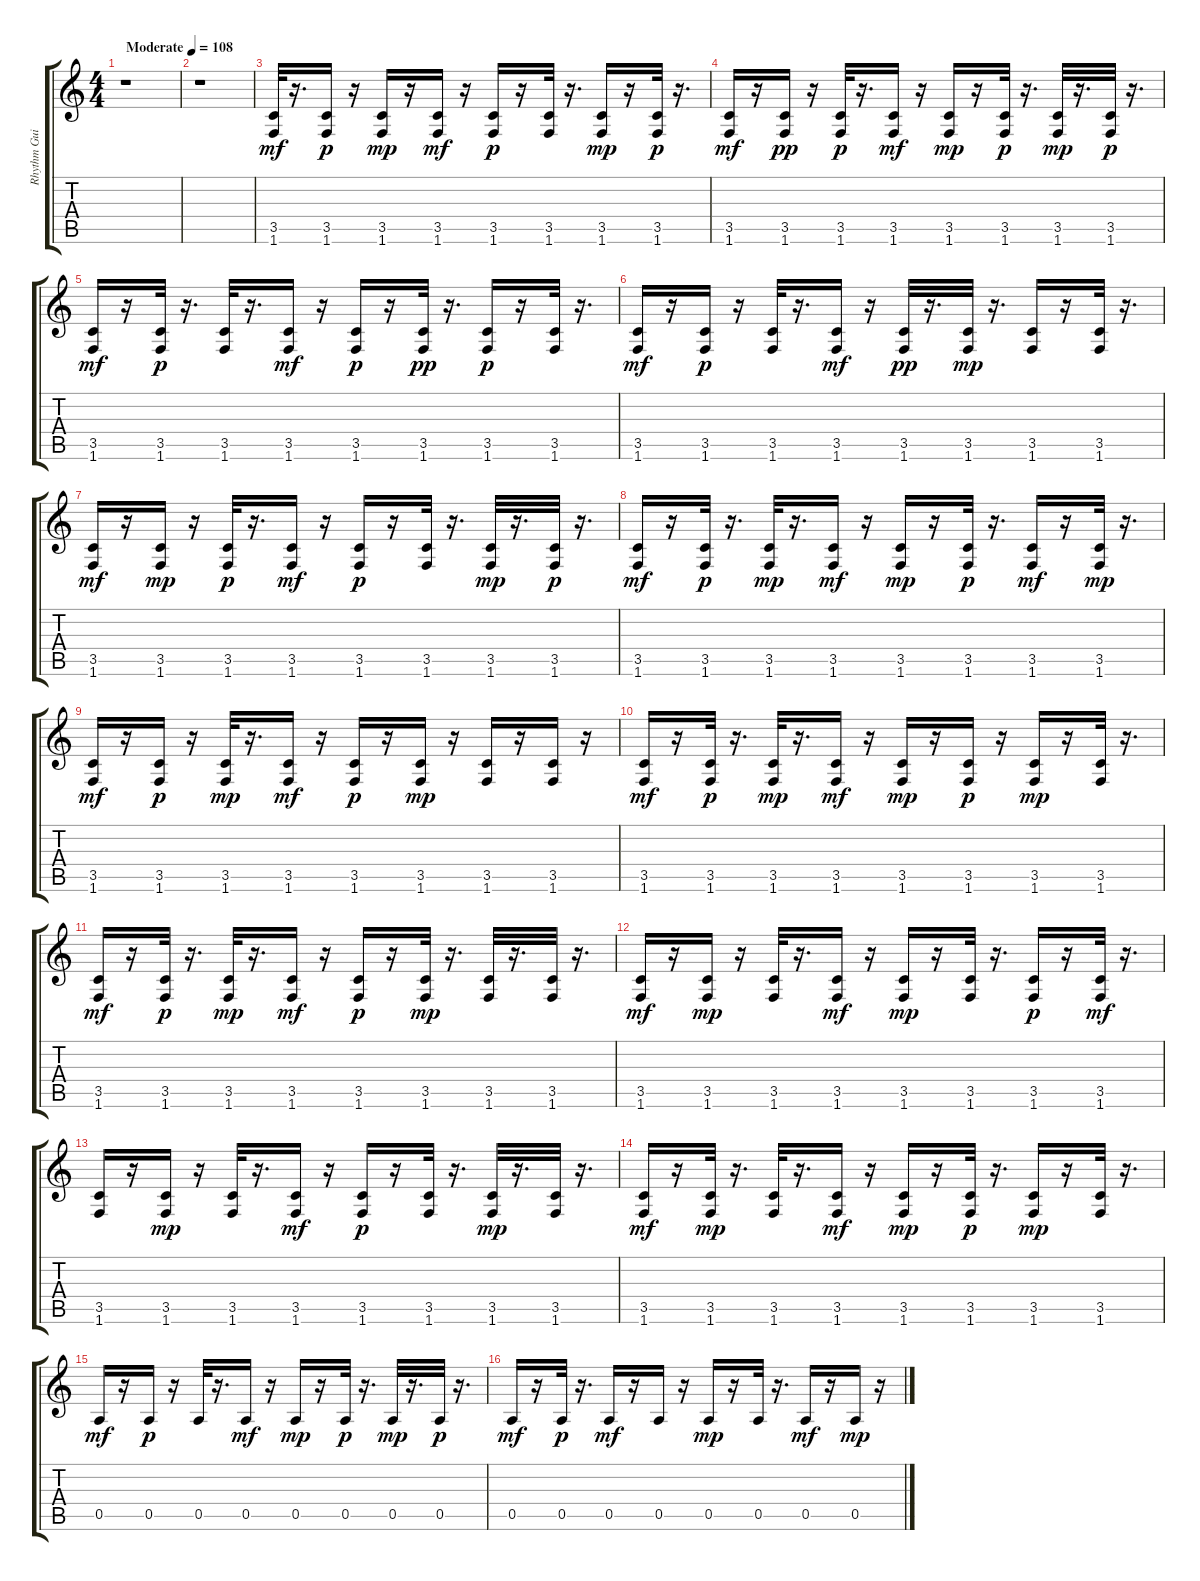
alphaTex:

\track ("Rhythm Guitar" "Rhythm Gui") {instrument electricguitarclean}
\staff {score tabs}
\tuning (E4 B3 G3 D3 A2 E2) {hide}
\ts (4 4)
\tempo (108 "Moderate")
\clef g2
\ks c
r.1{dy mf instrument electricguitarclean} |
r.1 |
(3.5 1.6).32 r.16{d} (3.5 1.6).16{dy p} r.16 (3.5 1.6).16{dy mp} r.16 (3.5 1.6).16{dy mf} r.16 (3.5 1.6).16{dy p} r.16 (3.5 1.6).32 r.16{d} (3.5 1.6).16{dy mp} r.16 (3.5 1.6).32{dy p} r.16{d} |
(3.5 1.6).16{dy mf} r.16 (3.5 1.6).16{dy pp} r.16 (3.5 1.6).32{dy p} r.16{d} (3.5 1.6).16{dy mf} r.16 (3.5 1.6).16{dy mp} r.16 (3.5 1.6).32{dy p} r.16{d} (3.5 1.6).32{dy mp} r.16{d} (3.5 1.6).32{dy p} r.16{d} |
(3.5 1.6).16{dy mf} r.16 (3.5 1.6).32{dy p} r.16{d} (3.5 1.6).32 r.16{d} (3.5 1.6).16{dy mf} r.16 (3.5 1.6).16{dy p} r.16 (3.5 1.6).32{dy pp} r.16{d} (3.5 1.6).16{dy p} r.16 (3.5 1.6).32 r.16{d} |
(3.5 1.6).16{dy mf} r.16 (3.5 1.6).16{dy p} r.16 (3.5 1.6).32 r.16{d} (3.5 1.6).16{dy mf} r.16 (3.5 1.6).32{dy pp} r.16{d} (3.5 1.6).32{dy mp} r.16{d} (3.5 1.6).16 r.16 (3.5 1.6).32 r.16{d} |
(3.5 1.6).16{dy mf} r.16 (3.5 1.6).16{dy mp} r.16 (3.5 1.6).32{dy p} r.16{d} (3.5 1.6).16{dy mf} r.16 (3.5 1.6).16{dy p} r.16 (3.5 1.6).32 r.16{d} (3.5 1.6).32{dy mp} r.16{d} (3.5 1.6).32{dy p} r.16{d} |
(3.5 1.6).16{dy mf} r.16 (3.5 1.6).32{dy p} r.16{d} (3.5 1.6).32{dy mp} r.16{d} (3.5 1.6).16{dy mf} r.16 (3.5 1.6).16{dy mp} r.16 (3.5 1.6).32{dy p} r.16{d} (3.5 1.6).16{dy mf} r.16 (3.5 1.6).32{dy mp} r.16{d} |
(3.5 1.6).16{dy mf} r.16 (3.5 1.6).16{dy p} r.16 (3.5 1.6).32{dy mp} r.16{d} (3.5 1.6).16{dy mf} r.16 (3.5 1.6).16{dy p} r.16 (3.5 1.6).16{dy mp} r.16 (3.5 1.6).16 r.16 (3.5 1.6).16 r.16 |
(3.5 1.6).16{dy mf} r.16 (3.5 1.6).32{dy p} r.16{d} (3.5 1.6).32{dy mp} r.16{d} (3.5 1.6).16{dy mf} r.16 (3.5 1.6).16{dy mp} r.16 (3.5 1.6).16{dy p} r.16 (3.5 1.6).16{dy mp} r.16 (3.5 1.6).32 r.16{d} |
(3.5 1.6).16{dy mf} r.16 (3.5 1.6).32{dy p} r.16{d} (3.5 1.6).32{dy mp} r.16{d} (3.5 1.6).16{dy mf} r.16 (3.5 1.6).16{dy p} r.16 (3.5 1.6).32{dy mp} r.16{d} (3.5 1.6).32 r.16{d} (3.5 1.6).32 r.16{d} |
(3.5 1.6).16{dy mf} r.16 (3.5 1.6).16{dy mp} r.16 (3.5 1.6).32 r.16{d} (3.5 1.6).16{dy mf} r.16 (3.5 1.6).16{dy mp} r.16 (3.5 1.6).32 r.16{d} (3.5 1.6).16{dy p} r.16 (3.5 1.6).32{dy mf} r.16{d} |
(3.5 1.6).16 r.16 (3.5 1.6).16{dy mp} r.16 (3.5 1.6).32 r.16{d} (3.5 1.6).16{dy mf} r.16 (3.5 1.6).16{dy p} r.16 (3.5 1.6).32 r.16{d} (3.5 1.6).32{dy mp} r.16{d} (3.5 1.6).32 r.16{d} |
(3.5 1.6).16{dy mf} r.16 (3.5 1.6).32{dy mp} r.16{d} (3.5 1.6).32 r.16{d} (3.5 1.6).16{dy mf} r.16 (3.5 1.6).16{dy mp} r.16 (3.5 1.6).32{dy p} r.16{d} (3.5 1.6).16{dy mp} r.16 (3.5 1.6).32 r.16{d} |
0.5.16{dy mf} r.16 0.5.16{dy p} r.16 0.5.32 r.16{d} 0.5.16{dy mf} r.16 0.5.16{dy mp} r.16 0.5.32{dy p} r.16{d} 0.5.32{dy mp} r.16{d} 0.5.32{dy p} r.16{d} |
0.5.16{dy mf} r.16 0.5.32{dy p} r.16{d} 0.5.16{dy mf} r.16 0.5.16 r.16 0.5.16{dy mp} r.16 0.5.32 r.16{d} 0.5.16{dy mf} r.16 0.5.16{dy mp} r.16
